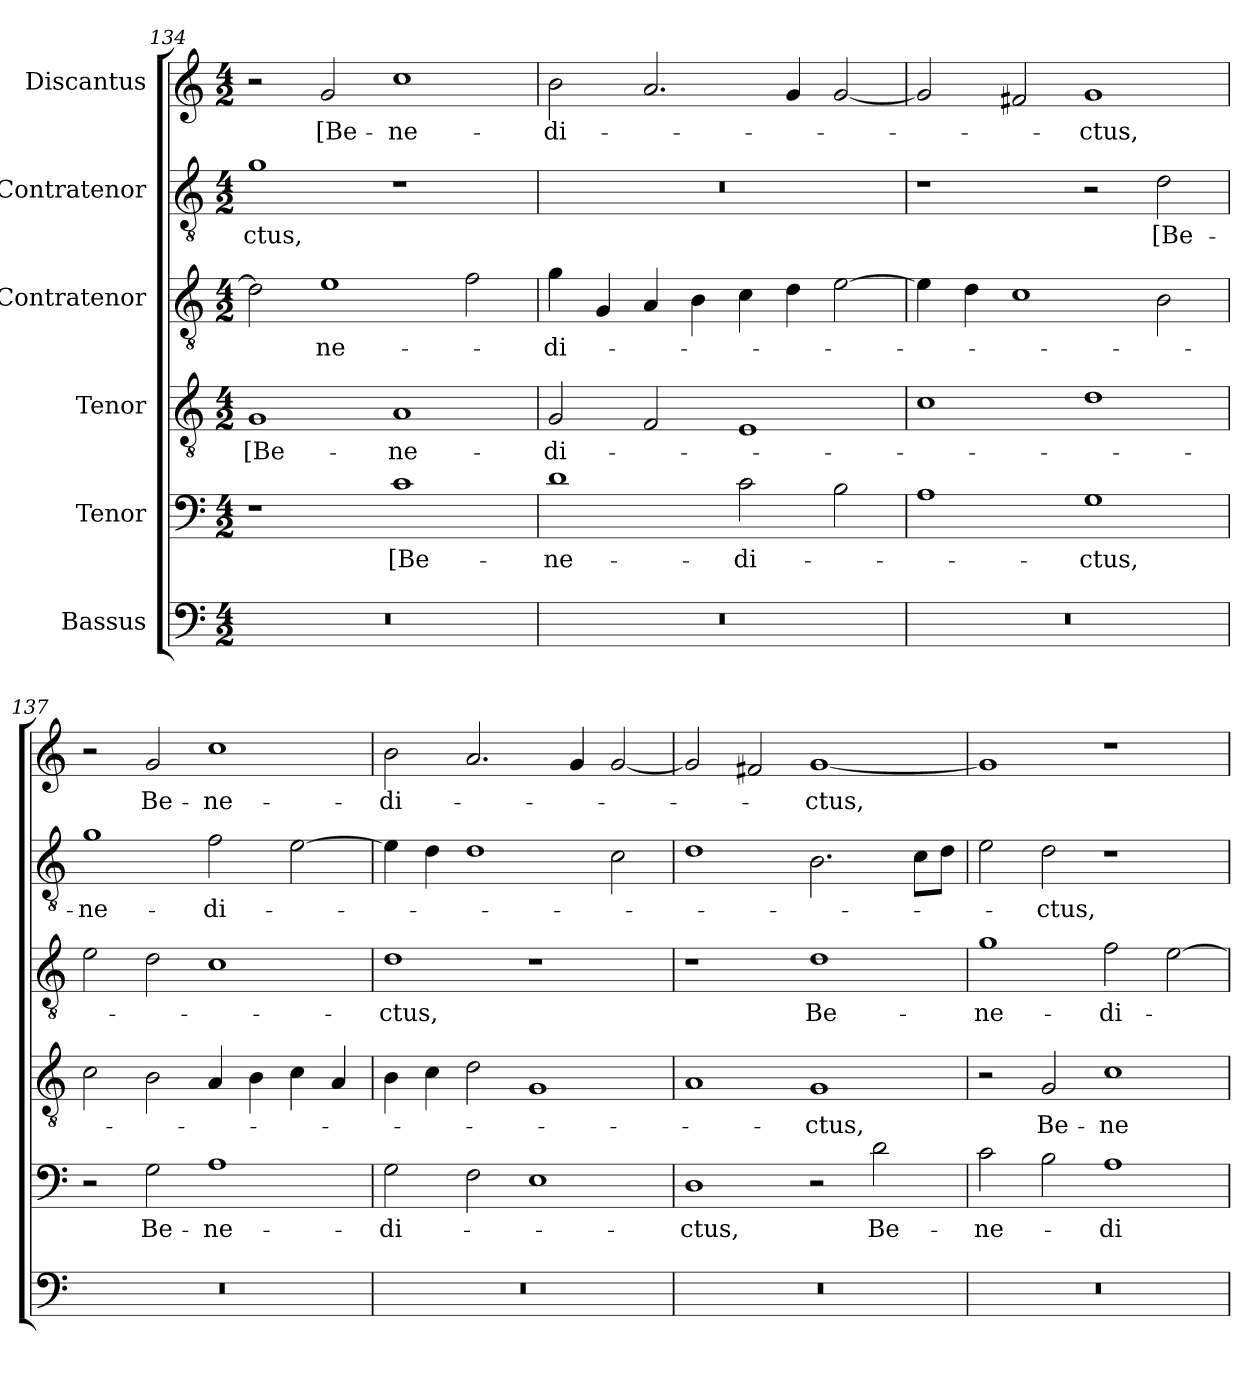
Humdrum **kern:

**kern	**kern	**text	**kern	**text	**kern	**text	**kern	**text	**kern	**text
*part6	*part5	*part5	*part4	*part4	*part3	*part3	*part2	*part2	*part1	*part1
*staff6	*staff5	*staff5	*staff4	*staff4	*staff3	*staff3	*staff2	*staff2	*staff1	*staff1
*I"Bassus	*I"Tenor	*	*I"Tenor	*	*I"Contratenor	*	*I"Contratenor	*	*I"Discantus	*
*clefF4	*clefF4	*	*clefGv2	*	*clefGv2	*	*clefGv2	*	*clefG2	*
*k[]	*k[]	*	*k[]	*	*k[]	*	*k[]	*	*k[]	*
*M4/2	*M4/2	*	*M4/2	*	*M4/2	*	*M4/2	*	*M4/2	*
=134	=134	=134	=134	=134	=134	=134	=134	=134	=134	=134
0r	1r	.	1G/	[Be-	2d\]	.	1g\	-ctus,	2r	.
.	.	.	.	.	1e\	-ne-	.	.	2g/	[Be-
.	1c\	[Be-	1A/	-ne-	.	.	1r	.	1cc\	-ne-
.	.	.	.	.	2f\	.	.	.	.	.
=135	=135	=135	=135	=135	=135	=135	=135	=135	=135	=135
0r	1d\	-ne-	2G/	-di-	4g\	-di-	0r	.	2b\	-di-
.	.	.	.	.	4G/	.	.	.	.	.
.	.	.	2F/	.	4A/	.	.	.	2.a/	.
.	.	.	.	.	4B\	.	.	.	.	.
.	2c\	-di-	1E/	.	4c\	.	.	.	.	.
.	.	.	.	.	4d\	.	.	.	4g/	.
.	2B\	.	.	.	[2e\	.	.	.	[2g/	.
=136	=136	=136	=136	=136	=136	=136	=136	=136	=136	=136
0r	1A\	.	1c\	.	4e\]	.	1r	.	2g/]	.
.	.	.	.	.	4d\	.	.	.	.	.
.	.	.	.	.	1c\	.	.	.	2f#X/	.
.	1G\	-ctus,	1d\	.	.	.	2r	.	1g/	-ctus,
.	.	.	.	.	2B\	.	2d\	[Be-	.	.
=137	=137	=137	=137	=137	=137	=137	=137	=137	=137	=137
0r	2r	.	2c\	.	2e\	.	1g\	-ne-	2r	.
.	2G\	Be-	2B\	.	2d\	.	.	.	2g/	Be-
.	1A\	-ne-	4A/	.	1c\	.	2f\	-di-	1cc\	-ne-
.	.	.	4B\	.	.	.	.	.	.	.
.	.	.	4c\	.	.	.	[2e\	.	.	.
.	.	.	4A/	.	.	.	.	.	.	.
=138	=138	=138	=138	=138	=138	=138	=138	=138	=138	=138
0r	2G\	-di-	4B\	.	1d\	-ctus,	4e\]	.	2b\	-di-
.	.	.	4c\	.	.	.	4d\	.	.	.
.	2F\	.	2d\	.	.	.	1d\	.	2.a/	.
.	1E\	.	1G/	.	1r	.	.	.	.	.
.	.	.	.	.	.	.	.	.	4g/	.
.	.	.	.	.	.	.	2c\	.	[2g/	.
=139	=139	=139	=139	=139	=139	=139	=139	=139	=139	=139
0r	1D\	-ctus,	1A/	.	1r	.	1d\	.	2g/]	.
.	.	.	.	.	.	.	.	.	2f#X/	.
.	2r	.	1G/	-ctus,	1d\	Be-	2.B\	.	[1g/	-ctus,
.	2d\	Be-	.	.	.	.	.	.	.	.
.	.	.	.	.	.	.	8c\L	.	.	.
.	.	.	.	.	.	.	8d\J	.	.	.
=140	=140	=140	=140	=140	=140	=140	=140	=140	=140	=140
0r	2c\	-ne-	2r	.	1g\	-ne-	2e\	.	1g/]	.
.	2B\	.	2G/	Be-	.	.	2d\	-ctus,	.	.
.	1A\	-di-	1c\	-ne-	2f\	-di-	1r	.	1r	.
.	.	.	.	.	[2e\	.	.	.	.	.
=	=	=	=	=	=	=	=	=	=	=
*-	*-	*-	*-	*-	*-	*-	*-	*-	*-	*-
